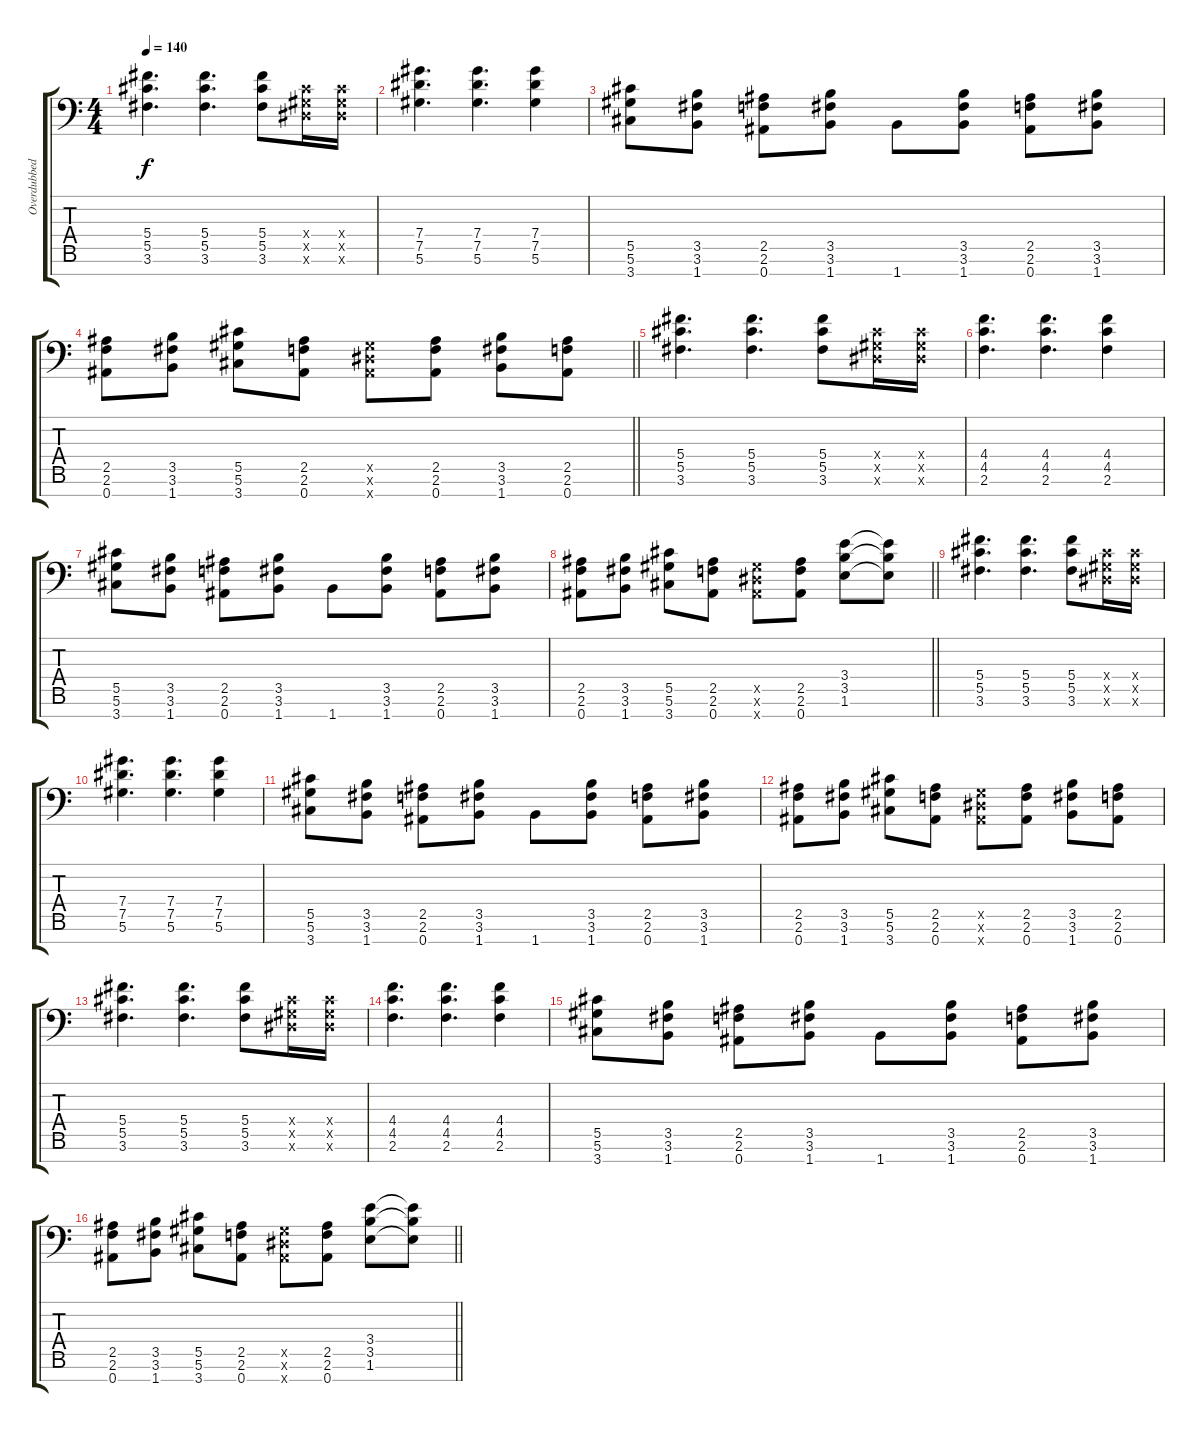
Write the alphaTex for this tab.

\track ("Overdubbed rhythm" "Overdubbed") {instrument distortionguitar}
\staff {score tabs}
\tuning (Eb4 Bb3 Gb3 Db3 Ab2 Eb2 Bb1) {hide}
\ts (4 4)
\tempo 140
\clef f4
\ks c
(5.4 5.5 3.6).4{d dy f} (5.4 5.5 3.6).4{d} (5.4 5.5 3.6).8 (0.4{x} 0.5{x} 0.6{x}).16 (0.4{x} 0.5{x} 0.6{x}).16 |
(7.4 7.5 5.6).4{d} (7.4 7.5 5.6).4{d} (7.4 7.5 5.6).4 |
(5.5 5.6 3.7).8 (3.5 3.6 1.7).8 (2.5 2.6 0.7).8 (3.5 3.6 1.7).8 1.7.8 (3.5 3.6 1.7).8 (2.5 2.6 0.7).8 (3.5 3.6 1.7).8 |
\barLineRight lightlight
(2.5 2.6 0.7).8 (3.5 3.6 1.7).8 (5.5 5.6 3.7).8 (2.5 2.6 0.7).8 (0.5{x} 0.6{x} 0.7{x}).8 (2.5 2.6 0.7).8 (3.5 3.6 1.7).8 (2.5 2.6 0.7).8 |
(5.4 5.5 3.6).4{d} (5.4 5.5 3.6).4{d} (5.4 5.5 3.6).8 (0.4{x} 0.5{x} 0.6{x}).16 (0.4{x} 0.5{x} 0.6{x}).16 |
(4.4 4.5 2.6).4{d} (4.4 4.5 2.6).4{d} (4.4 4.5 2.6).4 |
(5.5 5.6 3.7).8 (3.5 3.6 1.7).8 (2.5 2.6 0.7).8 (3.5 3.6 1.7).8 1.7.8 (3.5 3.6 1.7).8 (2.5 2.6 0.7).8 (3.5 3.6 1.7).8 |
\barLineRight lightlight
(2.5 2.6 0.7).8 (3.5 3.6 1.7).8 (5.5 5.6 3.7).8 (2.5 2.6 0.7).8 (0.5{x} 0.6{x} 0.7{x}).8 (2.5 2.6 0.7).8 (3.4 3.5 1.6).8 (3.4{t} 3.5{t} 1.6{t}).8 |
(5.4 5.5 3.6).4{d} (5.4 5.5 3.6).4{d} (5.4 5.5 3.6).8 (0.4{x} 0.5{x} 0.6{x}).16 (0.4{x} 0.5{x} 0.6{x}).16 |
(7.4 7.5 5.6).4{d} (7.4 7.5 5.6).4{d} (7.4 7.5 5.6).4 |
(5.5 5.6 3.7).8 (3.5 3.6 1.7).8 (2.5 2.6 0.7).8 (3.5 3.6 1.7).8 1.7.8 (3.5 3.6 1.7).8 (2.5 2.6 0.7).8 (3.5 3.6 1.7).8 |
(2.5 2.6 0.7).8 (3.5 3.6 1.7).8 (5.5 5.6 3.7).8 (2.5 2.6 0.7).8 (0.5{x} 0.6{x} 0.7{x}).8 (2.5 2.6 0.7).8 (3.5 3.6 1.7).8 (2.5 2.6 0.7).8 |
(5.4 5.5 3.6).4{d} (5.4 5.5 3.6).4{d} (5.4 5.5 3.6).8 (0.4{x} 0.5{x} 0.6{x}).16 (0.4{x} 0.5{x} 0.6{x}).16 |
(4.4 4.5 2.6).4{d} (4.4 4.5 2.6).4{d} (4.4 4.5 2.6).4 |
(5.5 5.6 3.7).8 (3.5 3.6 1.7).8 (2.5 2.6 0.7).8 (3.5 3.6 1.7).8 1.7.8 (3.5 3.6 1.7).8 (2.5 2.6 0.7).8 (3.5 3.6 1.7).8 |
\barLineRight lightlight
(2.5 2.6 0.7).8 (3.5 3.6 1.7).8 (5.5 5.6 3.7).8 (2.5 2.6 0.7).8 (0.5{x} 0.6{x} 0.7{x}).8 (2.5 2.6 0.7).8 (3.4 3.5 1.6).8 (3.4{t} 3.5{t} 1.6{t}).8
